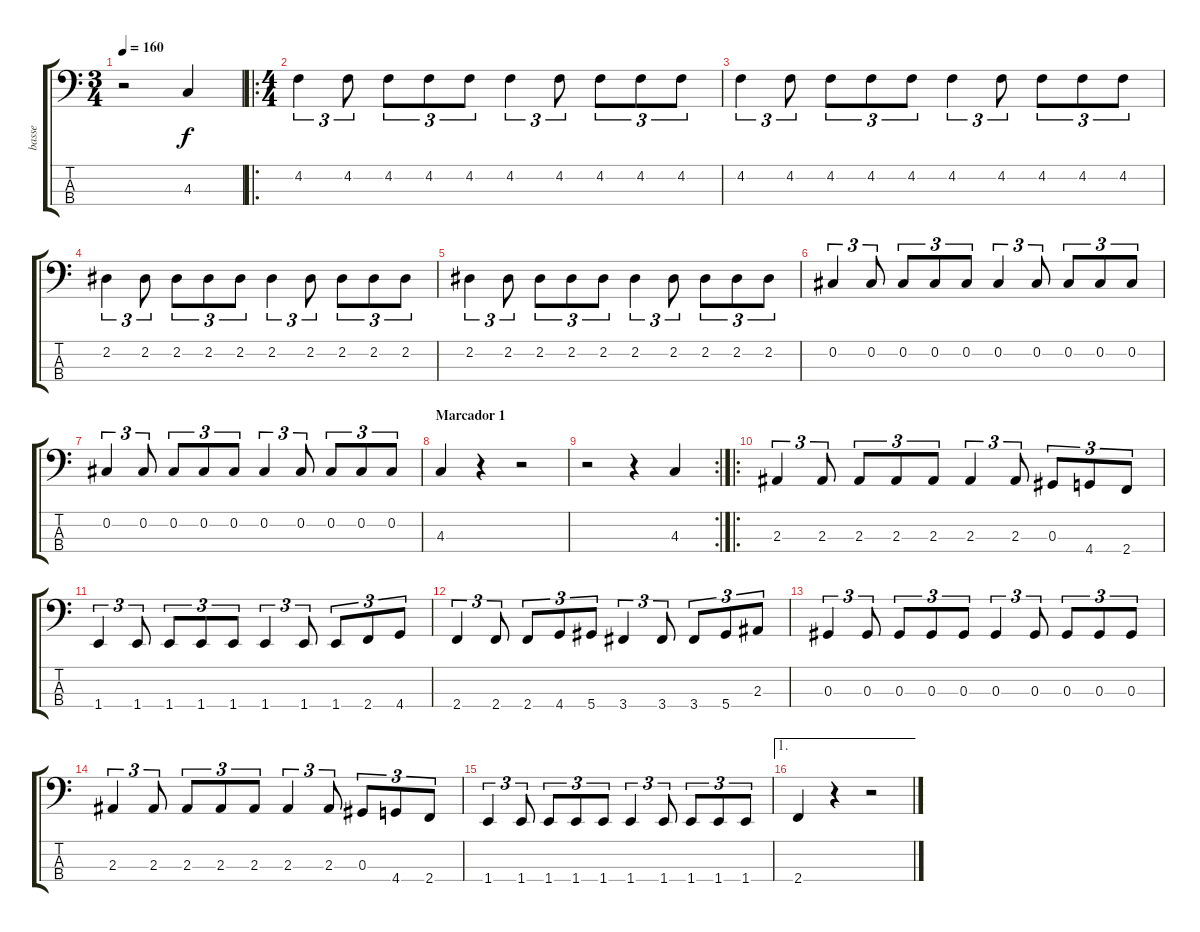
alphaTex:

\track ("basse" "basse") {instrument electricbasspick}
\staff {score tabs}
\tuning (Gb2 Db2 Ab1 Eb1) {hide}
\ts (3 4)
\tempo 160
\clef f4
\ks c
r.2{dy f} 4.3.4 |
\ro
\ts (4 4)
4.2.4{tu (3 2)} 4.2.8{tu (3 2)} 4.2.8{tu (3 2)} 4.2.8{tu (3 2)} 4.2.8{tu (3 2)} 4.2.4{tu (3 2)} 4.2.8{tu (3 2)} 4.2.8{tu (3 2)} 4.2.8{tu (3 2)} 4.2.8{tu (3 2)} |
4.2.4{tu (3 2)} 4.2.8{tu (3 2)} 4.2.8{tu (3 2)} 4.2.8{tu (3 2)} 4.2.8{tu (3 2)} 4.2.4{tu (3 2)} 4.2.8{tu (3 2)} 4.2.8{tu (3 2)} 4.2.8{tu (3 2)} 4.2.8{tu (3 2)} |
2.2.4{tu (3 2)} 2.2.8{tu (3 2)} 2.2.8{tu (3 2)} 2.2.8{tu (3 2)} 2.2.8{tu (3 2)} 2.2.4{tu (3 2)} 2.2.8{tu (3 2)} 2.2.8{tu (3 2)} 2.2.8{tu (3 2)} 2.2.8{tu (3 2)} |
2.2.4{tu (3 2)} 2.2.8{tu (3 2)} 2.2.8{tu (3 2)} 2.2.8{tu (3 2)} 2.2.8{tu (3 2)} 2.2.4{tu (3 2)} 2.2.8{tu (3 2)} 2.2.8{tu (3 2)} 2.2.8{tu (3 2)} 2.2.8{tu (3 2)} |
0.2.4{tu (3 2)} 0.2.8{tu (3 2)} 0.2.8{tu (3 2)} 0.2.8{tu (3 2)} 0.2.8{tu (3 2)} 0.2.4{tu (3 2)} 0.2.8{tu (3 2)} 0.2.8{tu (3 2)} 0.2.8{tu (3 2)} 0.2.8{tu (3 2)} |
0.2.4{tu (3 2)} 0.2.8{tu (3 2)} 0.2.8{tu (3 2)} 0.2.8{tu (3 2)} 0.2.8{tu (3 2)} 0.2.4{tu (3 2)} 0.2.8{tu (3 2)} 0.2.8{tu (3 2)} 0.2.8{tu (3 2)} 0.2.8{tu (3 2)} |
\section ("" "Marcador 1")
4.3.4 r.4 r.2 |
\rc 2
r.2 r.4 4.3.4 |
\ro
2.3.4{tu (3 2)} 2.3.8{tu (3 2)} 2.3.8{tu (3 2)} 2.3.8{tu (3 2)} 2.3.8{tu (3 2)} 2.3.4{tu (3 2)} 2.3.8{tu (3 2)} 0.3.8{tu (3 2)} 4.4.8{tu (3 2)} 2.4.8{tu (3 2)} |
1.4.4{tu (3 2)} 1.4.8{tu (3 2)} 1.4.8{tu (3 2)} 1.4.8{tu (3 2)} 1.4.8{tu (3 2)} 1.4.4{tu (3 2)} 1.4.8{tu (3 2)} 1.4.8{tu (3 2)} 2.4.8{tu (3 2)} 4.4.8{tu (3 2)} |
2.4.4{tu (3 2)} 2.4.8{tu (3 2)} 2.4.8{tu (3 2)} 4.4.8{tu (3 2)} 5.4.8{tu (3 2)} 3.4.4{tu (3 2)} 3.4.8{tu (3 2)} 3.4.8{tu (3 2)} 5.4.8{tu (3 2)} 2.3.8{tu (3 2)} |
0.3.4{tu (3 2)} 0.3.8{tu (3 2)} 0.3.8{tu (3 2)} 0.3.8{tu (3 2)} 0.3.8{tu (3 2)} 0.3.4{tu (3 2)} 0.3.8{tu (3 2)} 0.3.8{tu (3 2)} 0.3.8{tu (3 2)} 0.3.8{tu (3 2)} |
2.3.4{tu (3 2)} 2.3.8{tu (3 2)} 2.3.8{tu (3 2)} 2.3.8{tu (3 2)} 2.3.8{tu (3 2)} 2.3.4{tu (3 2)} 2.3.8{tu (3 2)} 0.3.8{tu (3 2)} 4.4.8{tu (3 2)} 2.4.8{tu (3 2)} |
1.4.4{tu (3 2)} 1.4.8{tu (3 2)} 1.4.8{tu (3 2)} 1.4.8{tu (3 2)} 1.4.8{tu (3 2)} 1.4.4{tu (3 2)} 1.4.8{tu (3 2)} 1.4.8{tu (3 2)} 1.4.8{tu (3 2)} 1.4.8{tu (3 2)} |
\ae 1
2.4.4 r.4 r.2
